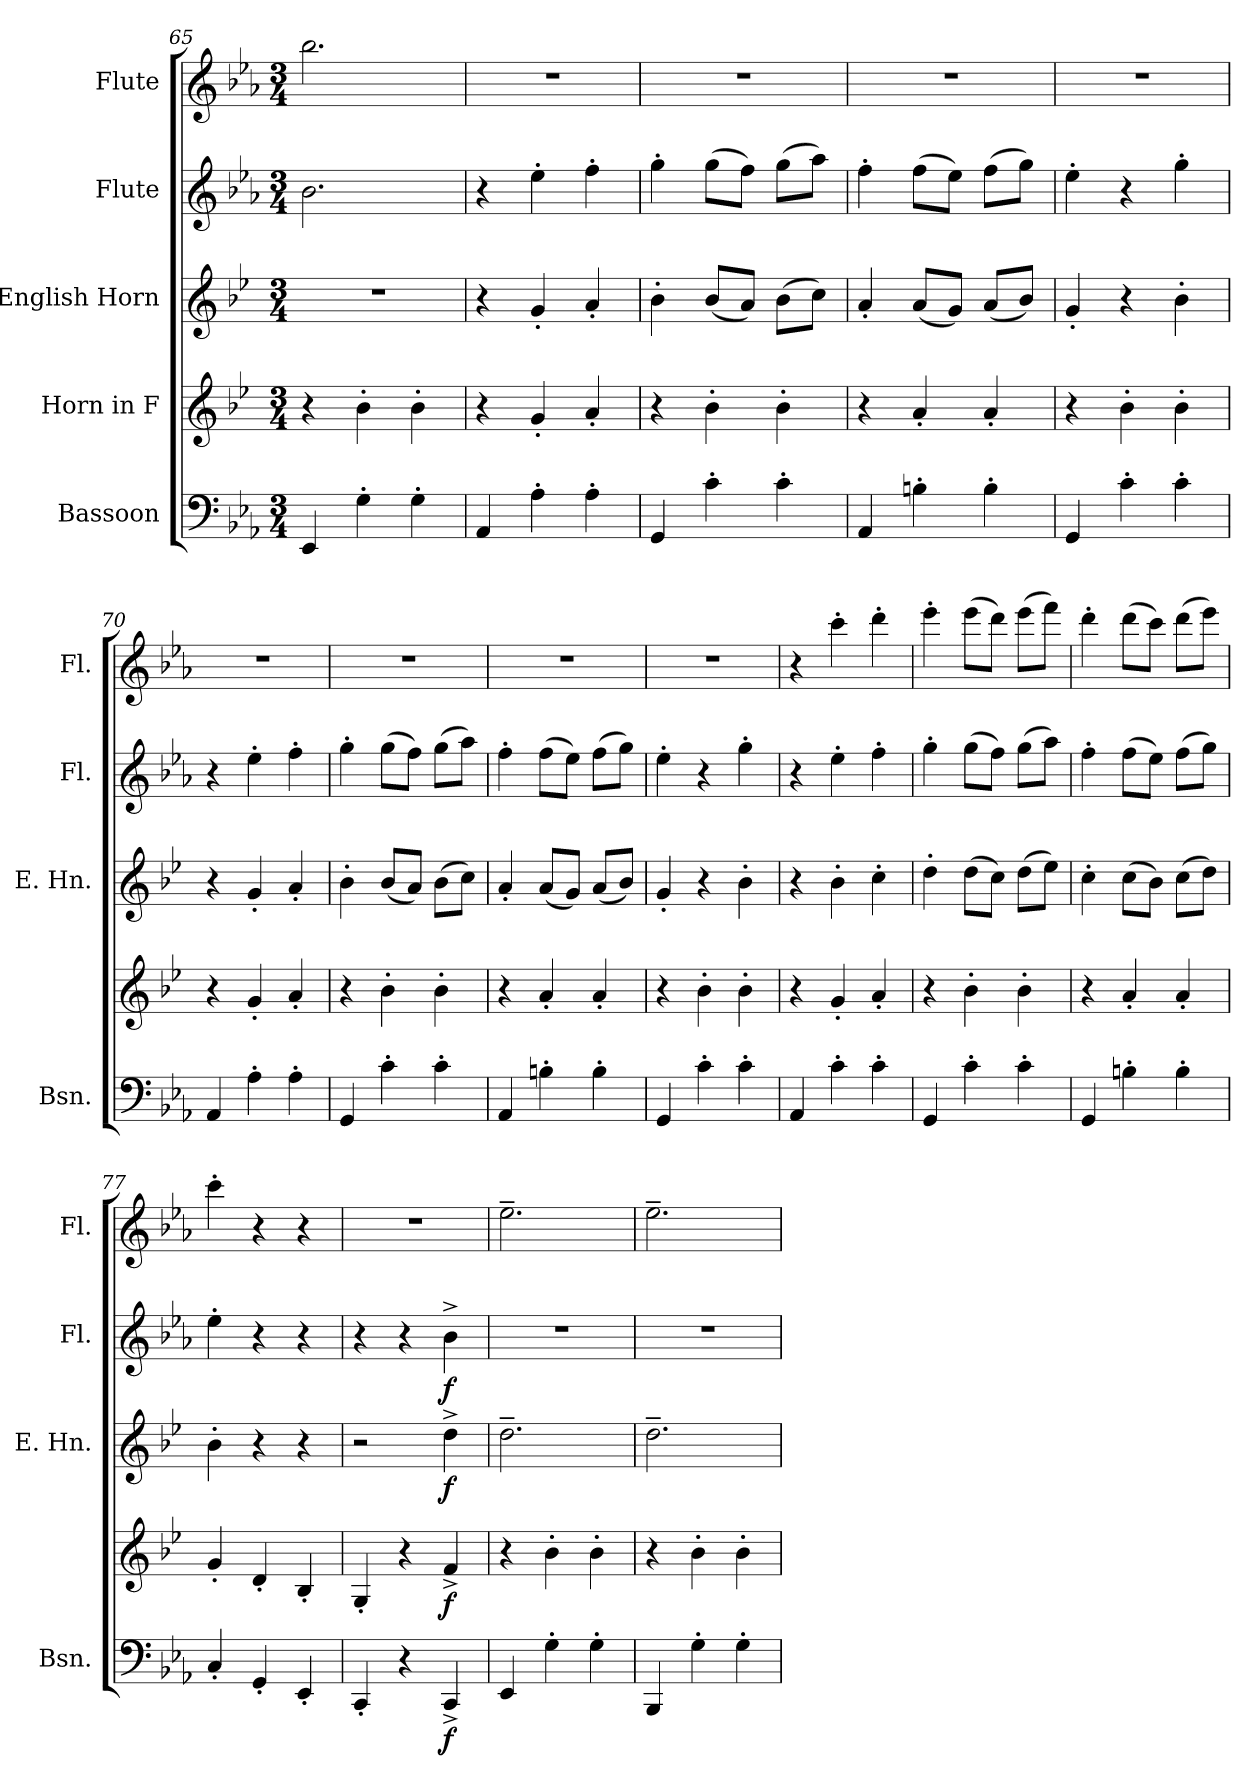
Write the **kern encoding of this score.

**kern	**dynam	**kern	**dynam	**kern	**dynam	**kern	**dynam	**kern
*part5	*part5	*part4	*part4	*part3	*part3	*part2	*part2	*part1
*staff5	*staff5	*staff4	*staff4	*staff3	*staff3	*staff2	*staff2	*staff1
*I"Bassoon	*	*I"Horn in F	*	*I"English Horn	*	*I"Flute	*	*I"Flute
*I'Bsn.	*	*	*	*I'E. Hn.	*	*I'Fl.	*	*I'Fl.
*clefF4	*	*clefG2	*	*clefG2	*	*clefG2	*	*clefG2
*	*	*ITrd4c7	*	*ITrd4c7	*	*	*	*
*k[b-e-a-]	*	*k[b-e-a-]	*	*k[b-e-a-]	*	*k[b-e-a-]	*	*k[b-e-a-]
*M3/4	*	*M3/4	*	*M3/4	*	*M3/4	*	*M3/4
=65	=65	=65	=65	=65	=65	=65	=65	=65
4EE-/	.	4r	.	2.r	.	2.b-\	.	2.bb-\
4G'\	.	4e-'\	.	.	.	.	.	.
4G'\	.	4e-'\	.	.	.	.	.	.
=66	=66	=66	=66	=66	=66	=66	=66	=66
4AA-/	.	4r	.	4r	.	4r	.	2.r
4A-'\	.	4c'/	.	4c'/	.	4ee-'\	.	.
4A-'\	.	4d'/	.	4d'/	.	4ff'\	.	.
=67	=67	=67	=67	=67	=67	=67	=67	=67
4GG/	.	4r	.	4e-'\	.	4gg'\	.	2.r
4c'\	.	4e-'\	.	(8e-/L	.	(8gg\L	.	.
.	.	.	.	8d/J)	.	8ff\J)	.	.
4c'\	.	4e-'\	.	(8e-\L	.	(8gg\L	.	.
.	.	.	.	8f\J)	.	8aa-\J)	.	.
=68	=68	=68	=68	=68	=68	=68	=68	=68
4AA-/	.	4r	.	4d'/	.	4ff'\	.	2.r
4Bn'\	.	4d'/	.	(8d/L	.	(8ff\L	.	.
.	.	.	.	8c/J)	.	8ee-\J)	.	.
4B'\	.	4d'/	.	(8d/L	.	(8ff\L	.	.
.	.	.	.	8e-/J)	.	8gg\J)	.	.
=69	=69	=69	=69	=69	=69	=69	=69	=69
4GG/	.	4r	.	4c'/	.	4ee-'\	.	2.r
4c'\	.	4e-'\	.	4r	.	4r	.	.
4c'\	.	4e-'\	.	4e-'\	.	4gg'\	.	.
=70	=70	=70	=70	=70	=70	=70	=70	=70
4AA-/	.	4r	.	4r	.	4r	.	2.r
4A-'\	.	4c'/	.	4c'/	.	4ee-'\	.	.
4A-'\	.	4d'/	.	4d'/	.	4ff'\	.	.
=71	=71	=71	=71	=71	=71	=71	=71	=71
4GG/	.	4r	.	4e-'\	.	4gg'\	.	2.r
4c'\	.	4e-'\	.	(8e-/L	.	(8gg\L	.	.
.	.	.	.	8d/J)	.	8ff\J)	.	.
4c'\	.	4e-'\	.	(8e-\L	.	(8gg\L	.	.
.	.	.	.	8f\J)	.	8aa-\J)	.	.
!!LO:LB:g=z
=72	=72	=72	=72	=72	=72	=72	=72	=72
4AA-/	.	4r	.	4d'/	.	4ff'\	.	2.r
4Bn'\	.	4d'/	.	(8d/L	.	(8ff\L	.	.
.	.	.	.	8c/J)	.	8ee-\J)	.	.
4B'\	.	4d'/	.	(8d/L	.	(8ff\L	.	.
.	.	.	.	8e-/J)	.	8gg\J)	.	.
=73	=73	=73	=73	=73	=73	=73	=73	=73
4GG/	.	4r	.	4c'/	.	4ee-'\	.	2.r
4c'\	.	4e-'\	.	4r	.	4r	.	.
4c'\	.	4e-'\	.	4e-'\	.	4gg'\	.	.
=74	=74	=74	=74	=74	=74	=74	=74	=74
4AA-/	.	4r	.	4r	.	4r	.	4r
4c'\	.	4c'/	.	4e-'\	.	4ee-'\	.	4ccc'\
4c'\	.	4d'/	.	4f'\	.	4ff'\	.	4ddd'\
=75	=75	=75	=75	=75	=75	=75	=75	=75
4GG/	.	4r	.	4g'\	.	4gg'\	.	4eee-'\
4c'\	.	4e-'\	.	(8g\L	.	(8gg\L	.	(8eee-\L
.	.	.	.	8f\J)	.	8ff\J)	.	8ddd\J)
4c'\	.	4e-'\	.	(8g\L	.	(8gg\L	.	(8eee-\L
.	.	.	.	8a-\J)	.	8aa-\J)	.	8fff\J)
=76	=76	=76	=76	=76	=76	=76	=76	=76
4GG/	.	4r	.	4f'\	.	4ff'\	.	4ddd'\
4Bn'\	.	4d'/	.	(8f\L	.	(8ff\L	.	(8ddd\L
.	.	.	.	8e-\J)	.	8ee-\J)	.	8ccc\J)
4B'\	.	4d'/	.	(8f\L	.	(8ff\L	.	(8ddd\L
.	.	.	.	8g\J)	.	8gg\J)	.	8eee-\J)
=77	=77	=77	=77	=77	=77	=77	=77	=77
4C'/	.	4c'/	.	4e-'\	.	4ee-'\	.	4ccc'\
4GG'/	.	4G'/	.	4r	.	4r	.	4r
4EE-'/	.	4E-'/	.	4r	.	4r	.	4r
=78	=78	=78	=78	=78	=78	=78	=78	=78
4CC'/	.	4C'/	.	2r	.	4r	.	2.r
4r	.	4r	.	.	.	4r	.	.
!	!LO:DY:b	!	!LO:DY:b	!	!LO:DY:b	!	!LO:DY:b	!
4CC^/	f	4B-^/	f	4g^\	f	4b-^\	f	.
!!LO:PB:g=z
=79	=79	=79	=79	=79	=79	=79	=79	=79
4EE-/	.	4r	.	2.g~\	.	2.r	.	2.ee-~\
4G'\	.	4e-'\	.	.	.	.	.	.
4G'\	.	4e-'\	.	.	.	.	.	.
=80	=80	=80	=80	=80	=80	=80	=80	=80
4BBB-/	.	4r	.	2.g~\	.	2.r	.	2.ee-~\
4G'\	.	4e-'\	.	.	.	.	.	.
4G'\	.	4e-'\	.	.	.	.	.	.
=	=	=	=	=	=	=	=	=
*-	*-	*-	*-	*-	*-	*-	*-	*-
